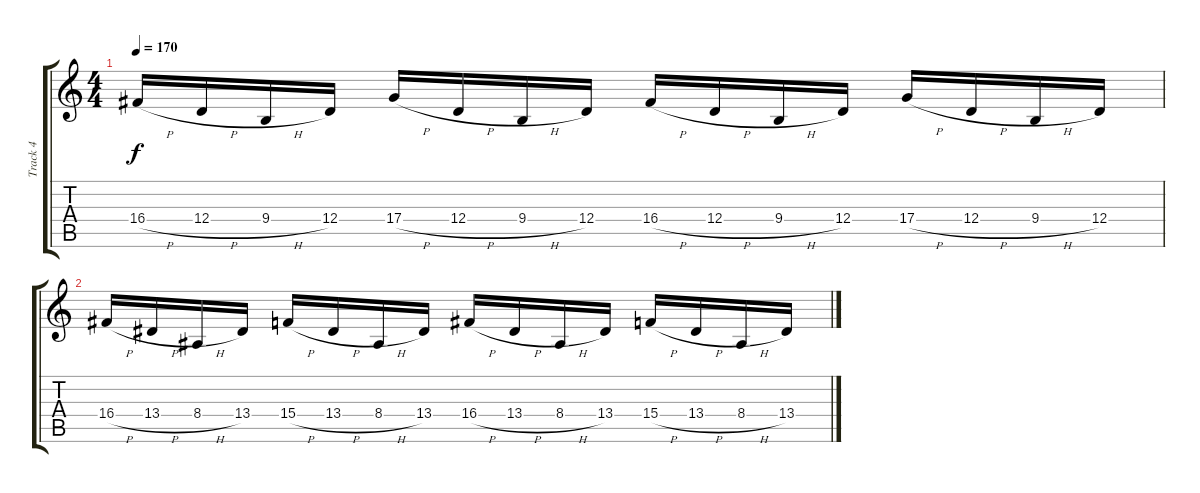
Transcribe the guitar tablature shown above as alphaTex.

\track ("Track 4" "Track 4") {instrument lead2sawtooth}
\staff {score tabs}
\tuning (E4 B3 G3 D3 A2 E2) {hide}
\ts (4 4)
\tempo 170
\clef g2
\ks c
16.4{h}.16{dy f} 12.4{h}.16 9.4{h}.16 12.4.16 17.4{h}.16 12.4{h}.16 9.4{h}.16 12.4.16 16.4{h}.16 12.4{h}.16 9.4{h}.16 12.4.16 17.4{h}.16 12.4{h}.16 9.4{h}.16 12.4.16 |
16.4{h}.16 13.4{h}.16 8.4{h}.16 13.4.16 15.4{h}.16 13.4{h}.16 8.4{h}.16 13.4.16 16.4{h}.16 13.4{h}.16 8.4{h}.16 13.4.16 15.4{h}.16 13.4{h}.16 8.4{h}.16 13.4.16
